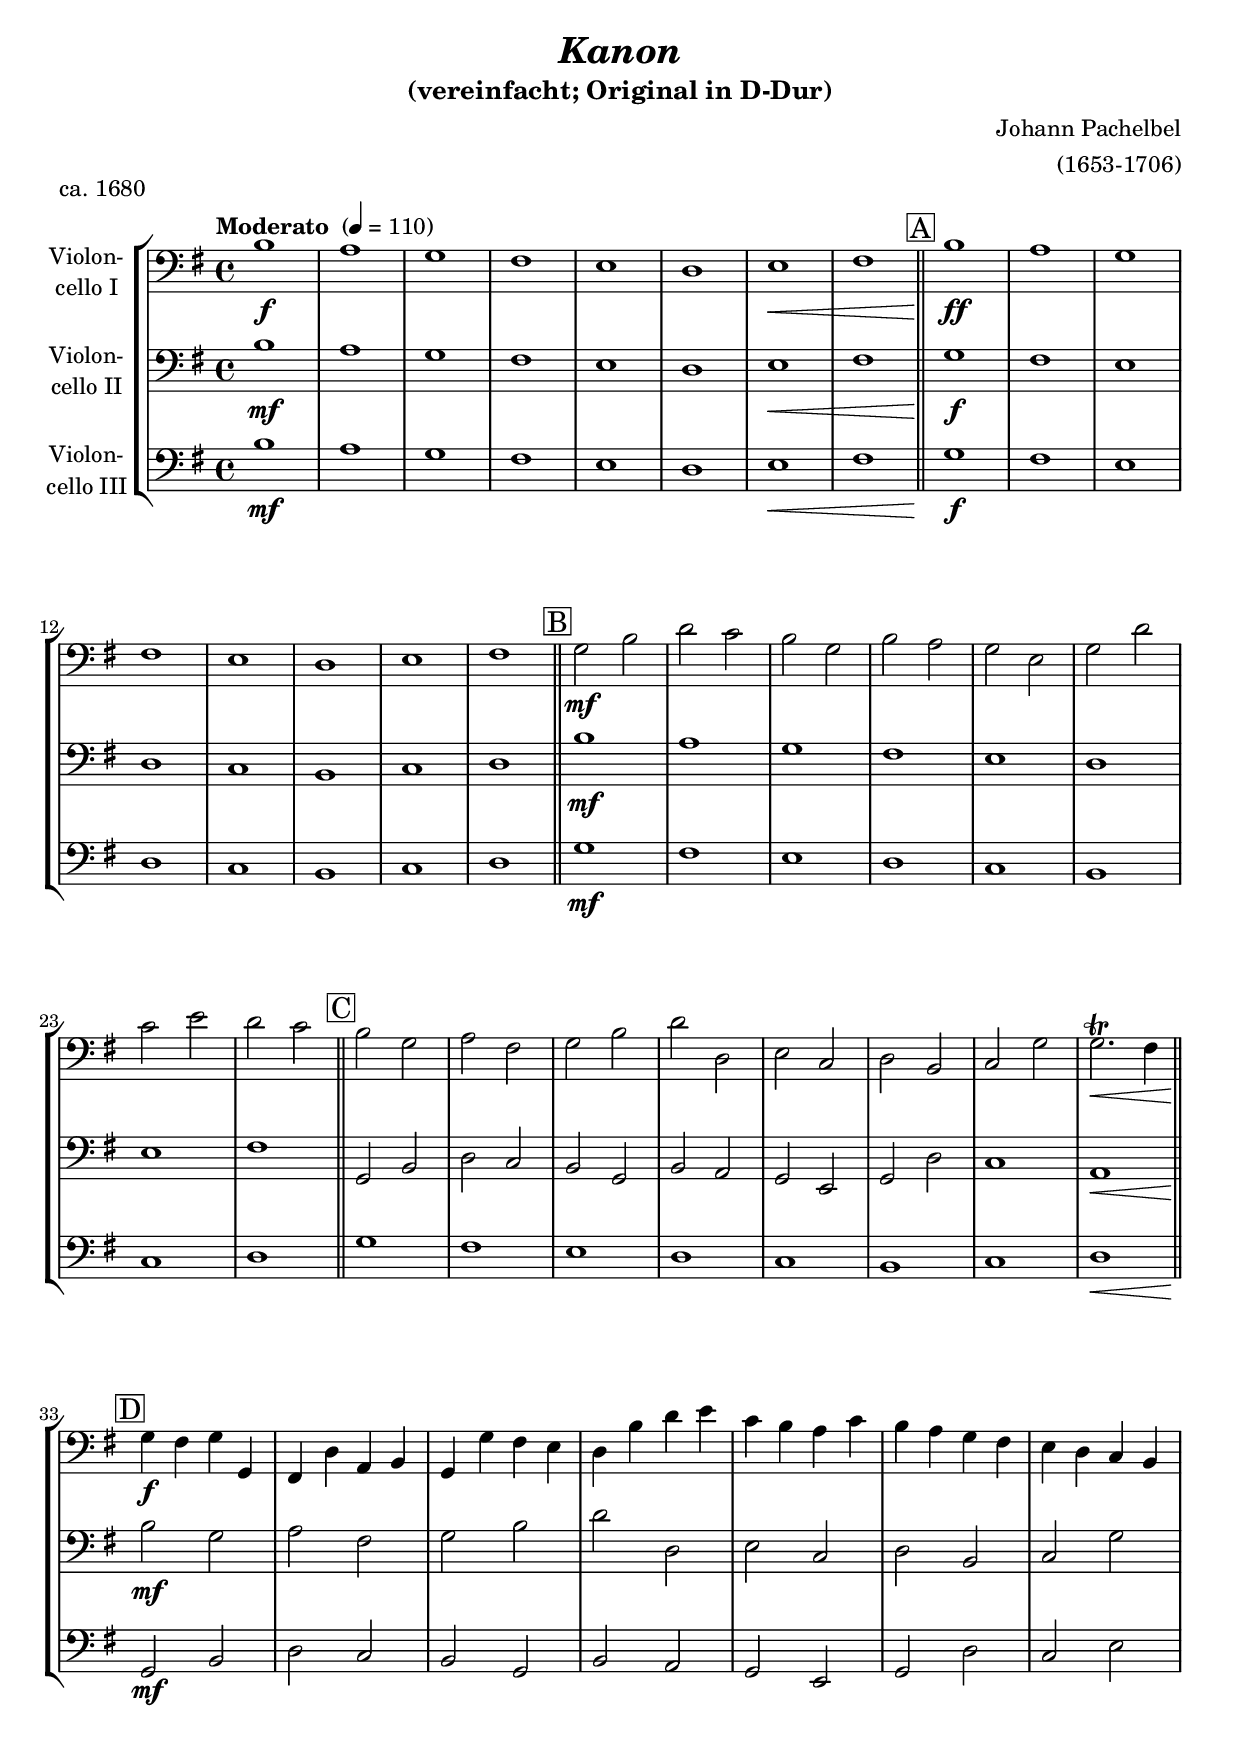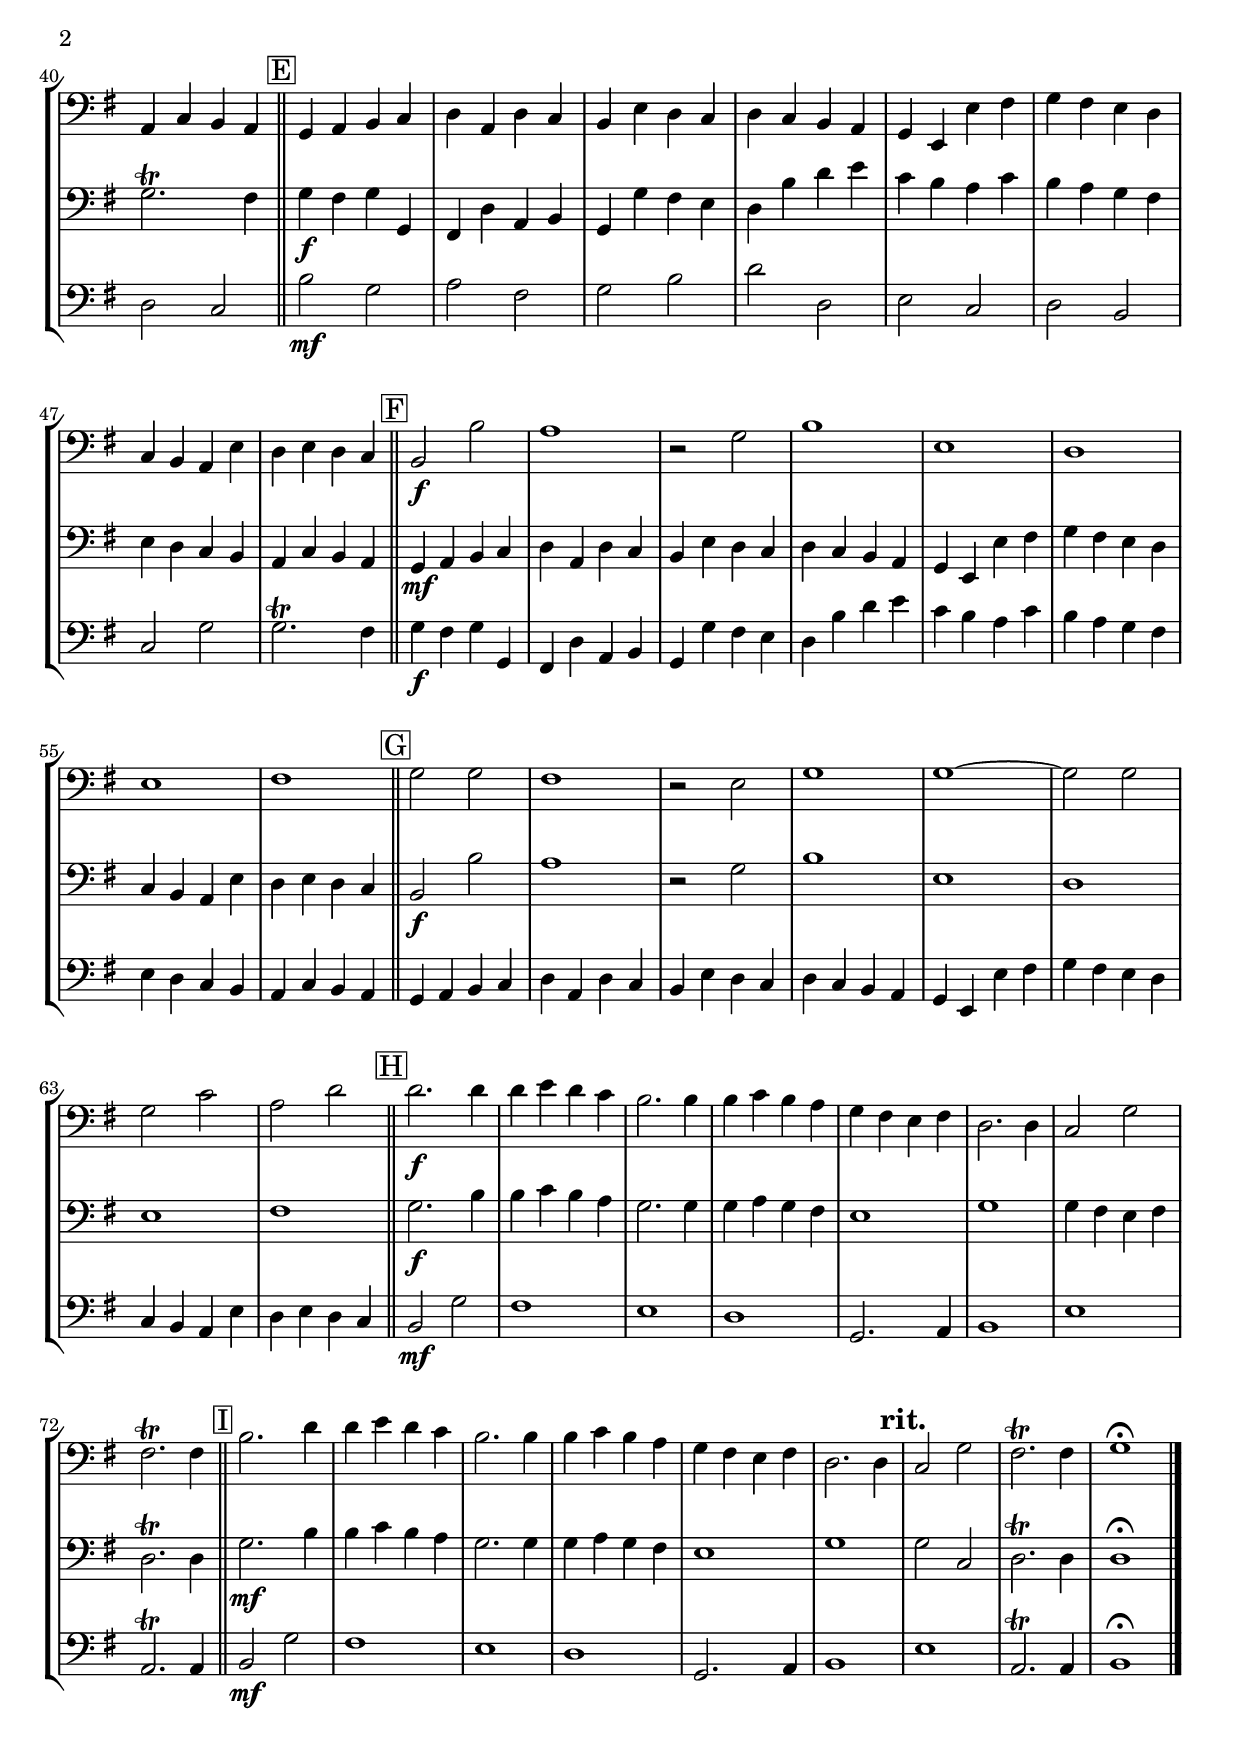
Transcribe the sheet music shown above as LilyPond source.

\version "2.18.2"
\include "deutsch.ly"
  
#(set-global-staff-size 20)

\header {
  title     = \markup \bold \italic "Kanon"
  subtitle  = "(vereinfacht; Original in D-Dur)"
  composer  = "Johann Pachelbel"
  arranger  = "(1653-1706)"
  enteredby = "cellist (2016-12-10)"
  piece     = "ca. 1680"
}

voiceconsts = {
  \key g \major
  \time 4/4
  \clef "bass"
% \numericTimeSignature
  \compressFullBarRests
  \tempo "Moderato " 4=110
}

mifl = "flute"
mist = "string ensemble 1"
miba = "bassoon"
%miba = "harpsichord"
milo = "drawbar organ"

rit = \mark \markup \bold "rit."

boxa = { \bar "||" \mark \markup \box "A" }
boxb = { \bar "||" \mark \markup \box "B" }
boxc = { \bar "||" \mark \markup \box "C" }
boxd = { \bar "||" \mark \markup \box "D" }
boxe = { \bar "||" \mark \markup \box "E" }
boxf = { \bar "||" \mark \markup \box "F" }
boxg = { \bar "||" \mark \markup \box "G" }
boxh = { \bar "||" \mark \markup \box "H" }
boxi = { \bar "||" \mark \markup \box "I" }

va = \relative c' {
  \voiceconsts

  h1\f
  a
  g
  fis
  e
  d
  e\<
  fis \boxa
  h\!\ff
  a
  g
  fis
  e
  d
  e
  fis \boxb

  g2\mf h
  d c
  h g
  h a
  g e
  g d'
  c e
  d c \boxc
  h g
  a fis
  g h
  d d,

  e c
  d h
  c g'
  g2.\trill\< fis4 \boxd
  g\!\f fis g g,
  fis d' a h
  g g' fis e
  d h' d e
  c h a c
  h a g fis

  e d c h
  a c h a \boxe
  g a h c
  d a d c
  h e d c
  d c h a
  g e e' fis
  g fis e d

  c h a e'
  d e d c \boxf
  h2\f h'
  a1
  r2 g
  h1
  e,
  d

  e fis \boxg
  g2 g
  fis1
  r2 e
  g1
  g~
  g2 g

  g c
  a d \boxh
  d2.\f d4
  d e d c
  h2. h4
  h c h a
  g fis e fis
  d2. d4
  c2 g'

  fis2.\trill fis4 \boxi
  h2. d4
  d e d c
  h2. h4
  h c h a
  g fis e fis
  d2. d4 \rit
  c2 g'
  fis2.\trill fis4
  g1\fermata \bar "|."
}

vb = \relative c' {
  \voiceconsts

  h1\mf
  a
  g
  fis
  e
  d
  e\<
  fis \boxa
  g\!\f
  fis
  e
  d
  c
  h
  c
  d \boxb
  h'\mf
  a
  g
  fis
  e
  d
  e
  fis \boxc
  g,2 h
  d c
  h g
  h a

  g e
  g d'
  c1
  a\< \boxd
  h'2\!\mf g
  a
  fis
  g h
  d d,
  e c
  d h

  c g'
  g2.\trill fis4 \boxe
  g\f fis g g,
  fis d' a h
  g g' fis e
  d h' d e
  c h a c
  h a g fis

  e d c h
  a c h a \boxf
  g\mf a h c
  d a d c
  h e d c
  d c h a
  g e e' fis
  g fis e d

  c h a e'
  d e d c \boxg
  h2\f h'
  a1
  r2 g
  h1
  e,
  d

  e fis \boxh
  g2.\f h4
  h c h a
  g2. g4
  g a g fis
  e1
  g
  g4 fis e fis

  d2.\trill d4 \boxi
  g2.\mf h4
  h c h a
  g2. g4
  g a g fis
  e1
  g \rit
  g2 c,
  d2.\trill d4
  d1\fermata \bar "|."
}

vc = \relative c' {
  \voiceconsts

  h1\mf
  a
  g
  fis
  e
  d
  e\<
  fis \boxa
  g\!\f
  fis
  e
  d
  c
  h
  c
  d \boxb
  g\mf
  fis
  e
  d
  c
  h
  c
  d \boxc
  g
  fis
  e
  d

  c
  h
  c
  d\< \boxd
  g,2\!\mf h
  d c
  h g
  h a
  g e
  g d'

  c e
  d c \boxe
  h'\mf g
  a fis
  g h
  d d,
  e c
  d h
  c g'
  g2.\trill fis4 \boxf
  g\f fis g g,
  fis d' a h
  g g' fis e
  d h' d e
  c h a c
  h a g fis

  e d c h
  a c h a \boxg
  g a h c
  d a d c
  h e d c
  d c h a
  g e e' fis
  g fis e d

  c h a e'
  d e d c \boxh
  h2\mf g'
  fis1
  e
  d
  g,2. a4
  h1
  e

  a,2.\trill a4 \boxi
  h2\mf g'
  fis1
  e
  d
  g,2. a4
  h1 \rit
  e
  a,2.\trill a4
  h1\fermata \bar "|."
}


music = \new StaffGroup <<
      \new Staff {
	\set Staff.midiInstrument = \miba
	\set Staff.instrumentName = \markup \center-column { "Violon-" "cello I" }
	\transpose g g { \va }
      }

      \new Staff {
	\set Staff.midiInstrument = \miba
	\set Staff.instrumentName = \markup \center-column { "Violon-" "cello II" }
	\transpose g g { \vb }
      }

      \new Staff {
	\set Staff.midiInstrument = \miba
	\set Staff.instrumentName = \markup \center-column { "Violon-" "cello III" }
	\transpose g g { \vc }
      }
>>

\book {
  \score {
    \music
    \layout {}
  }

  \score {
    \unfoldRepeats \music

    \midi {
      \context {
        \Score
      }
    }
  }
}
